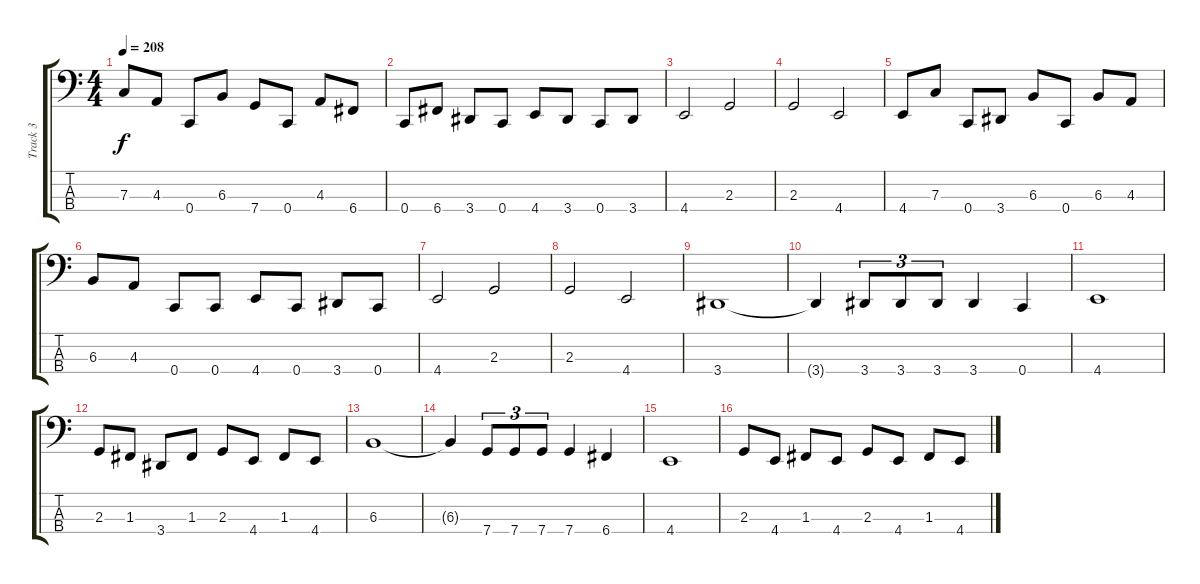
\track ("Track 3" "Track 3") {instrument electricbassfinger}
\staff {score tabs}
\tuning (Eb2 Bb1 F1 C1) {hide}
\ts (4 4)
\tempo 208
\clef f4
\ks c
7.3.8{dy f} 4.3.8 0.4.8 6.3.8 7.4.8 0.4.8 4.3.8 6.4.8 |
0.4.8 6.4.8 3.4.8 0.4.8 4.4.8 3.4.8 0.4.8 3.4.8 |
4.4.2 2.3.2 |
2.3.2 4.4.2 |
4.4.8 7.3.8 0.4.8 3.4.8 6.3.8 0.4.8 6.3.8 4.3.8 |
6.3.8 4.3.8 0.4.8 0.4.8 4.4.8 0.4.8 3.4.8 0.4.8 |
4.4.2 2.3.2 |
2.3.2 4.4.2 |
3.4.1 |
3.4{t}.4 3.4.8{tu (3 2)} 3.4.8{tu (3 2)} 3.4.8{tu (3 2)} 3.4.4 0.4.4 |
4.4.1 |
2.3.8 1.3.8 3.4.8 1.3.8 2.3.8 4.4.8 1.3.8 4.4.8 |
6.3.1 |
6.3{t}.4 7.4.8{tu (3 2)} 7.4.8{tu (3 2)} 7.4.8{tu (3 2)} 7.4.4 6.4.4 |
4.4.1 |
2.3.8 4.4.8 1.3.8 4.4.8 2.3.8 4.4.8 1.3.8 4.4.8
